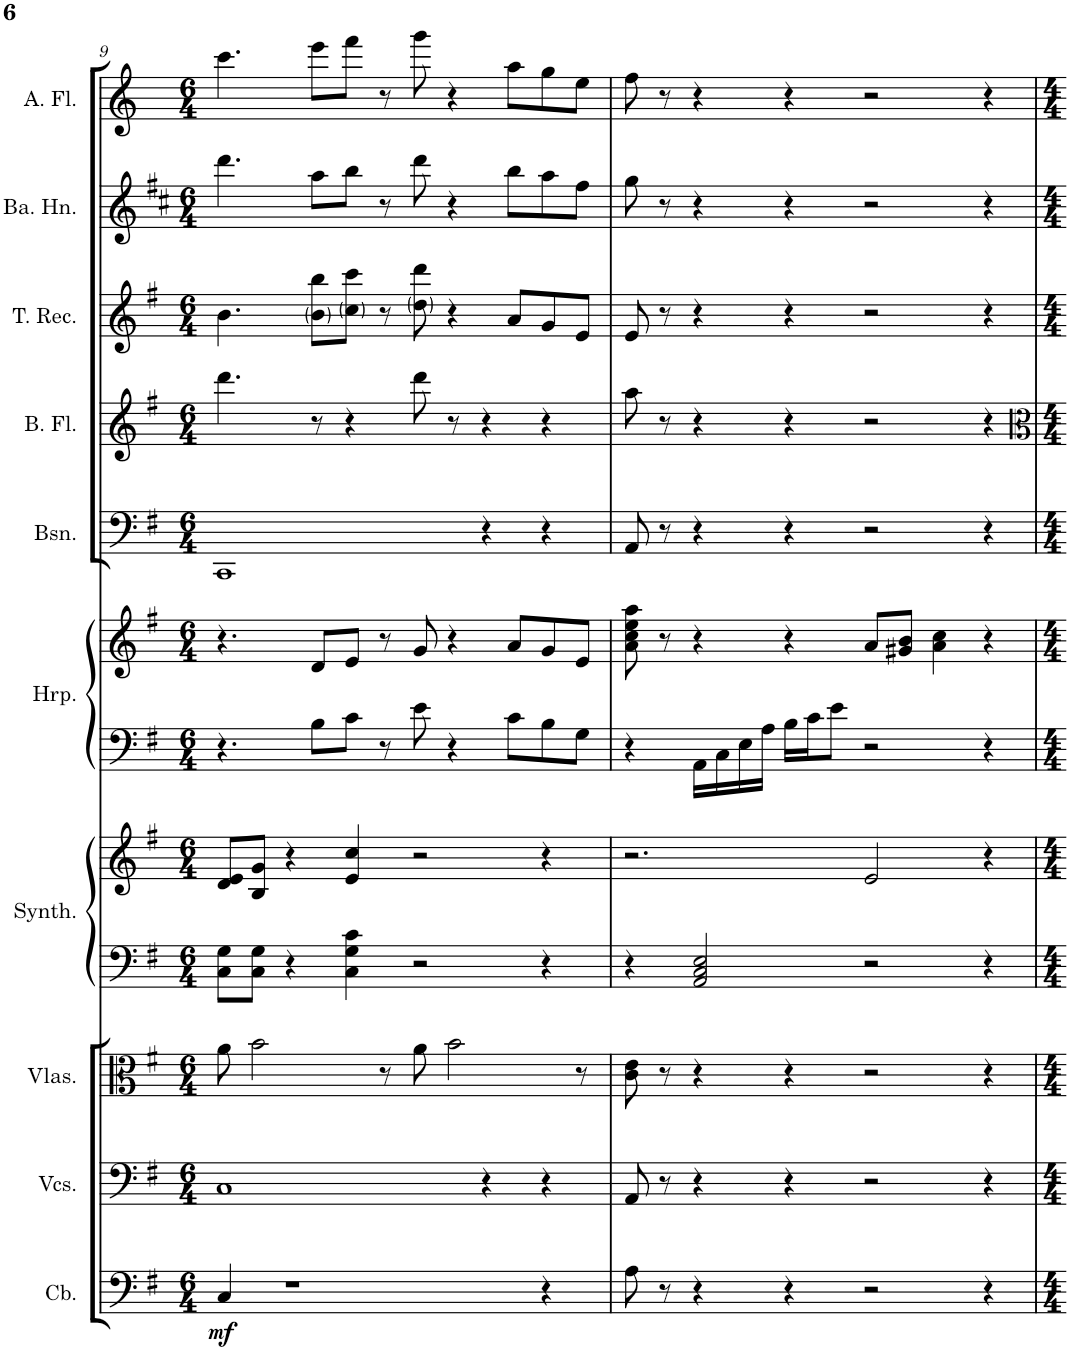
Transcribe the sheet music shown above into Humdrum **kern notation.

**kern	**dynam	**kern	**kern	**kern	**kern	**kern	**kern	**kern	**kern	**kern	**kern	**kern
*part10	*part10	*part9	*part8	*part7	*part7	*part6	*part6	*part5	*part4	*part3	*part2	*part1
*staff12	*staff12	*staff11	*staff10	*staff9	*staff8	*staff7	*staff6	*staff5	*staff4	*staff3	*staff2	*staff1
*I"Contrabass	*	*I"Violoncellos	*I"Violas	*I"String Synthesizer	*	*I"Harp	*	*I"Bassoon	*I"Bass Flute	*I"Tenor Recorder	*I"Basset Horn	*I"Alto Flute
*I'Cb.	*	*I'Vcs.	*I'Vlas.	*I'Synth.	*	*I'Hrp.	*	*I'Bsn.	*I'B. Fl.	*I'T. Rec.	*I'Ba. Hn.	*I'A. Fl.
!!LO:PB:g=z
*clefF4	*	*clefF4	*clefC3	*clefF4	*clefG2	*clefF4	*clefG2	*clefF4	*clefG2	*clefG2	*clefG2	*clefG2
*Trd7c12	*	*	*	*	*	*	*	*	*Trd7c12	*	*Trd4c7	*Trd3c5
*k[f#]	*	*k[f#]	*k[f#]	*k[f#]	*k[f#]	*k[f#]	*k[f#]	*k[f#]	*k[f#]	*k[f#]	*k[f#c#]	*k[]
*M6/4	*	*M6/4	*M6/4	*M6/4	*M6/4	*M6/4	*M6/4	*M6/4	*M6/4	*M6/4	*M6/4	*M6/4
=9	=9	=9	=9	=9	=9	=9	=9	=9	=9	=9	=9	=9
!	!LO:DY:b	!	!	!	!	!	!	!	!	!	!	!
4C/	mf	1C	8a\	8C\ 8G\L	8d/ 8e/L	4.r	4.r	1CC	4.ddd\	4.b\	4.ddd\	4.ccc\
.	.	.	2b\	8C\ 8G\J	8B/ 8g/J	.	.	.	.	.	.	.
1r	.	.	.	4r	4r	.	.	.	.	.	.	.
.	.	.	.	.	.	8B\L	8d/L	.	8r	8b\ 8bb\L	8aa\L	8eee\L
.	.	.	.	4C\ 4G\ 4c\	4e/ 4cc/	8c\J	8e/J	.	4r	8cc\ 8ccc\J	8bb\J	8fff\J
.	.	.	8r	.	.	8r	8r	.	.	8r	8r	8r
.	.	.	8a\	2r	2r	8e\	8g/	.	8ddd\	8dd\ 8ddd\	8ddd\	8ggg\
.	.	.	2b\	.	.	4r	4r	.	8r	4r	4r	4r
.	.	4r	.	.	.	.	.	4r	4r	.	.	.
.	.	.	.	.	.	8c\L	8a/L	.	.	8a/L	8bb\L	8aa\L
4r	.	4r	.	4r	4r	8B\	8g/	4r	4r	8g/	8aa\	8gg\
.	.	.	8r	.	.	8G\J	8e/J	.	.	8e/J	8ff#\J	8ee\J
=10	=10	=10	=10	=10	=10	=10	=10	=10	=10	=10	=10	=10
8A\	.	8AA/	8c\ 8e\	4r	2.r	4r	8a\ 8cc\ 8ee\ 8aa\	8AA/	8aa\	8e/	8gg\	8ff\
8r	.	8r	8r	.	.	.	8r	8r	8r	8r	8r	8r
4r	.	4r	4r	2AA/ 2C/ 2E/	.	16AA\LL	4r	4r	4r	4r	4r	4r
.	.	.	.	.	.	16C\	.	.	.	.	.	.
.	.	.	.	.	.	16E\	.	.	.	.	.	.
.	.	.	.	.	.	16A\JJ	.	.	.	.	.	.
4r	.	4r	4r	.	.	16B\LL	4r	4r	4r	4r	4r	4r
.	.	.	.	.	.	16c\J	.	.	.	.	.	.
.	.	.	.	.	.	8e\J	.	.	.	.	.	.
2r	.	2r	2r	2r	2e/	2r	8a/L	2r	2r	2r	2r	2r
.	.	.	.	.	.	.	8g#X/ 8b/J	.	.	.	.	.
.	.	.	.	.	.	.	4a\ 4cc\	.	.	.	.	.
4r	.	4r	4r	4r	4r	4r	4r	4r	4r	4r	4r	4r
=	=	=	=	=	=	=	=	=	=	=	=	=
*-	*-	*-	*-	*-	*-	*-	*-	*-	*-	*-	*-	*-
